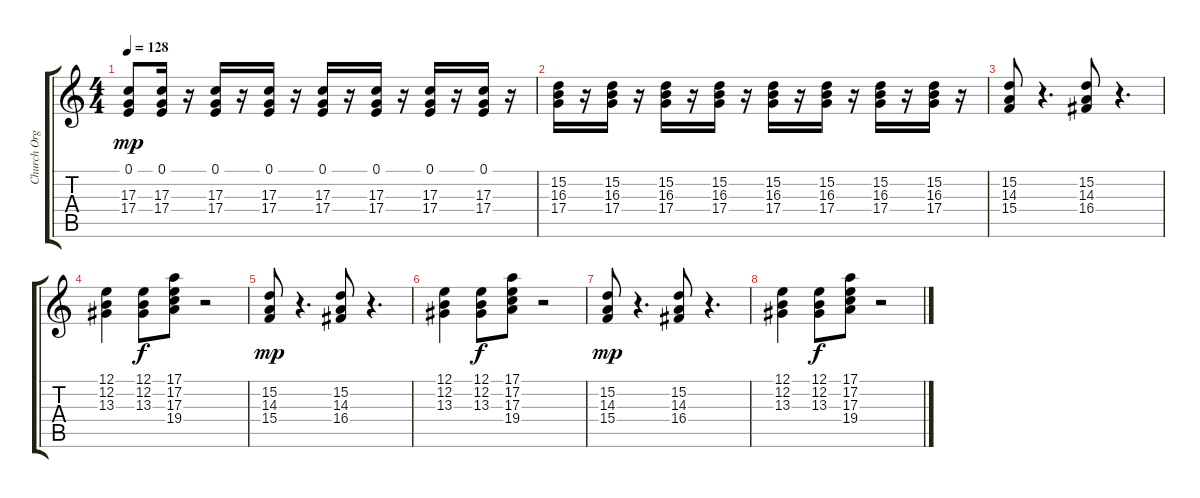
\track ("Church Organ" "Church Org") {instrument drawbarorgan}
\staff {score tabs}
\tuning (E4 B3 G3 D3 A2 E2) {hide}
\ts (4 4)
\tempo 128
\clef g2
\ks c
(0.1 17.3 17.4).8{dy mp} (0.1 17.3 17.4).16 r.16 (0.1 17.3 17.4).16 r.16 (0.1 17.3 17.4).16 r.16 (0.1 17.3 17.4).16 r.16 (0.1 17.3 17.4).16 r.16 (0.1 17.3 17.4).16 r.16 (0.1 17.3 17.4).16 r.16 |
(15.2 16.3 17.4).16 r.16 (15.2 16.3 17.4).16 r.16 (15.2 16.3 17.4).16 r.16 (15.2 16.3 17.4).16 r.16 (15.2 16.3 17.4).16 r.16 (15.2 16.3 17.4).16 r.16 (15.2 16.3 17.4).16 r.16 (15.2 16.3 17.4).16 r.16 |
(15.2 14.3 15.4).8 r.4{d} (15.2 14.3 16.4).8 r.4{d} |
(12.1 12.2 13.3).4 (12.1 12.2 13.3).8{dy f} (17.1 17.2 17.3 19.4).8 r.2 |
(15.2 14.3 15.4).8{dy mp} r.4{d} (15.2 14.3 16.4).8 r.4{d} |
(12.1 12.2 13.3).4 (12.1 12.2 13.3).8{dy f} (17.1 17.2 17.3 19.4).8 r.2 |
(15.2 14.3 15.4).8{dy mp} r.4{d} (15.2 14.3 16.4).8 r.4{d} |
(12.1 12.2 13.3).4 (12.1 12.2 13.3).8{dy f} (17.1 17.2 17.3 19.4).8 r.2
